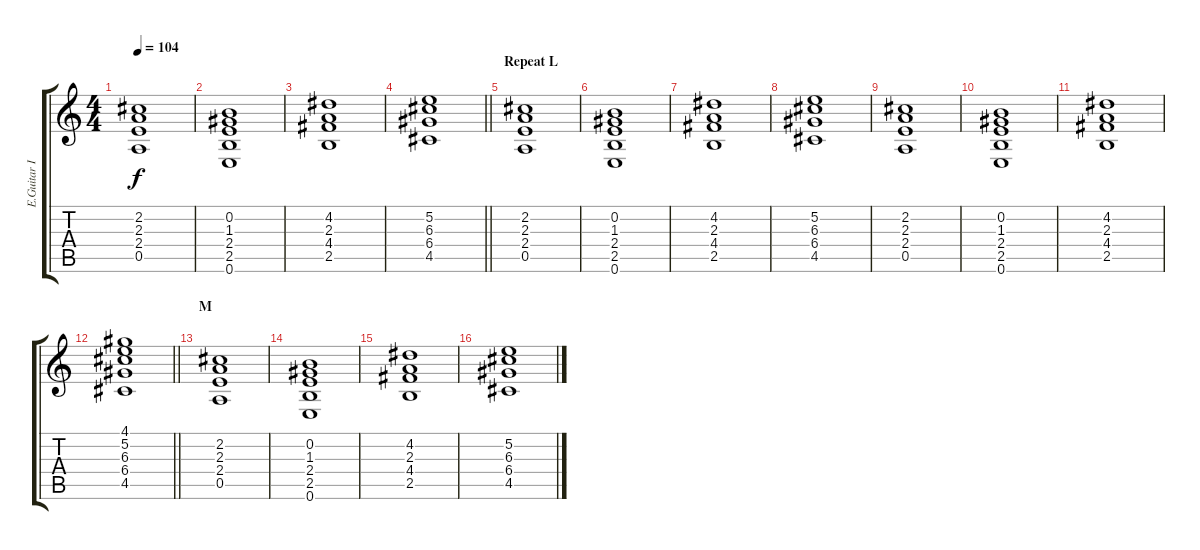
\track ("E.Guitar III" "E.Guitar I") {instrument electricguitarclean}
\staff {score tabs}
\tuning (E4 B3 G3 D3 A2 E2) {hide}
\ts (4 4)
\tempo 104
\clef g2
\ks c
(2.2 2.3 2.4 0.5).1{dy f} |
(0.2 1.3 2.4 2.5 0.6).1 |
(4.2 2.3 4.4 2.5).1 |
\barLineRight lightlight
(5.2 6.3 6.4 4.5).1 |
\section ("" "Repeat L")
(2.2 2.3 2.4 0.5).1 |
(0.2 1.3 2.4 2.5 0.6).1 |
(4.2 2.3 4.4 2.5).1 |
(5.2 6.3 6.4 4.5).1 |
(2.2 2.3 2.4 0.5).1 |
(0.2 1.3 2.4 2.5 0.6).1 |
(4.2 2.3 4.4 2.5).1 |
\barLineRight lightlight
(4.1 5.2 6.3 6.4 4.5).1 |
\section ("" "M")
(2.2 2.3 2.4 0.5).1 |
(0.2 1.3 2.4 2.5 0.6).1 |
(4.2 2.3 4.4 2.5).1 |
(5.2 6.3 6.4 4.5).1
